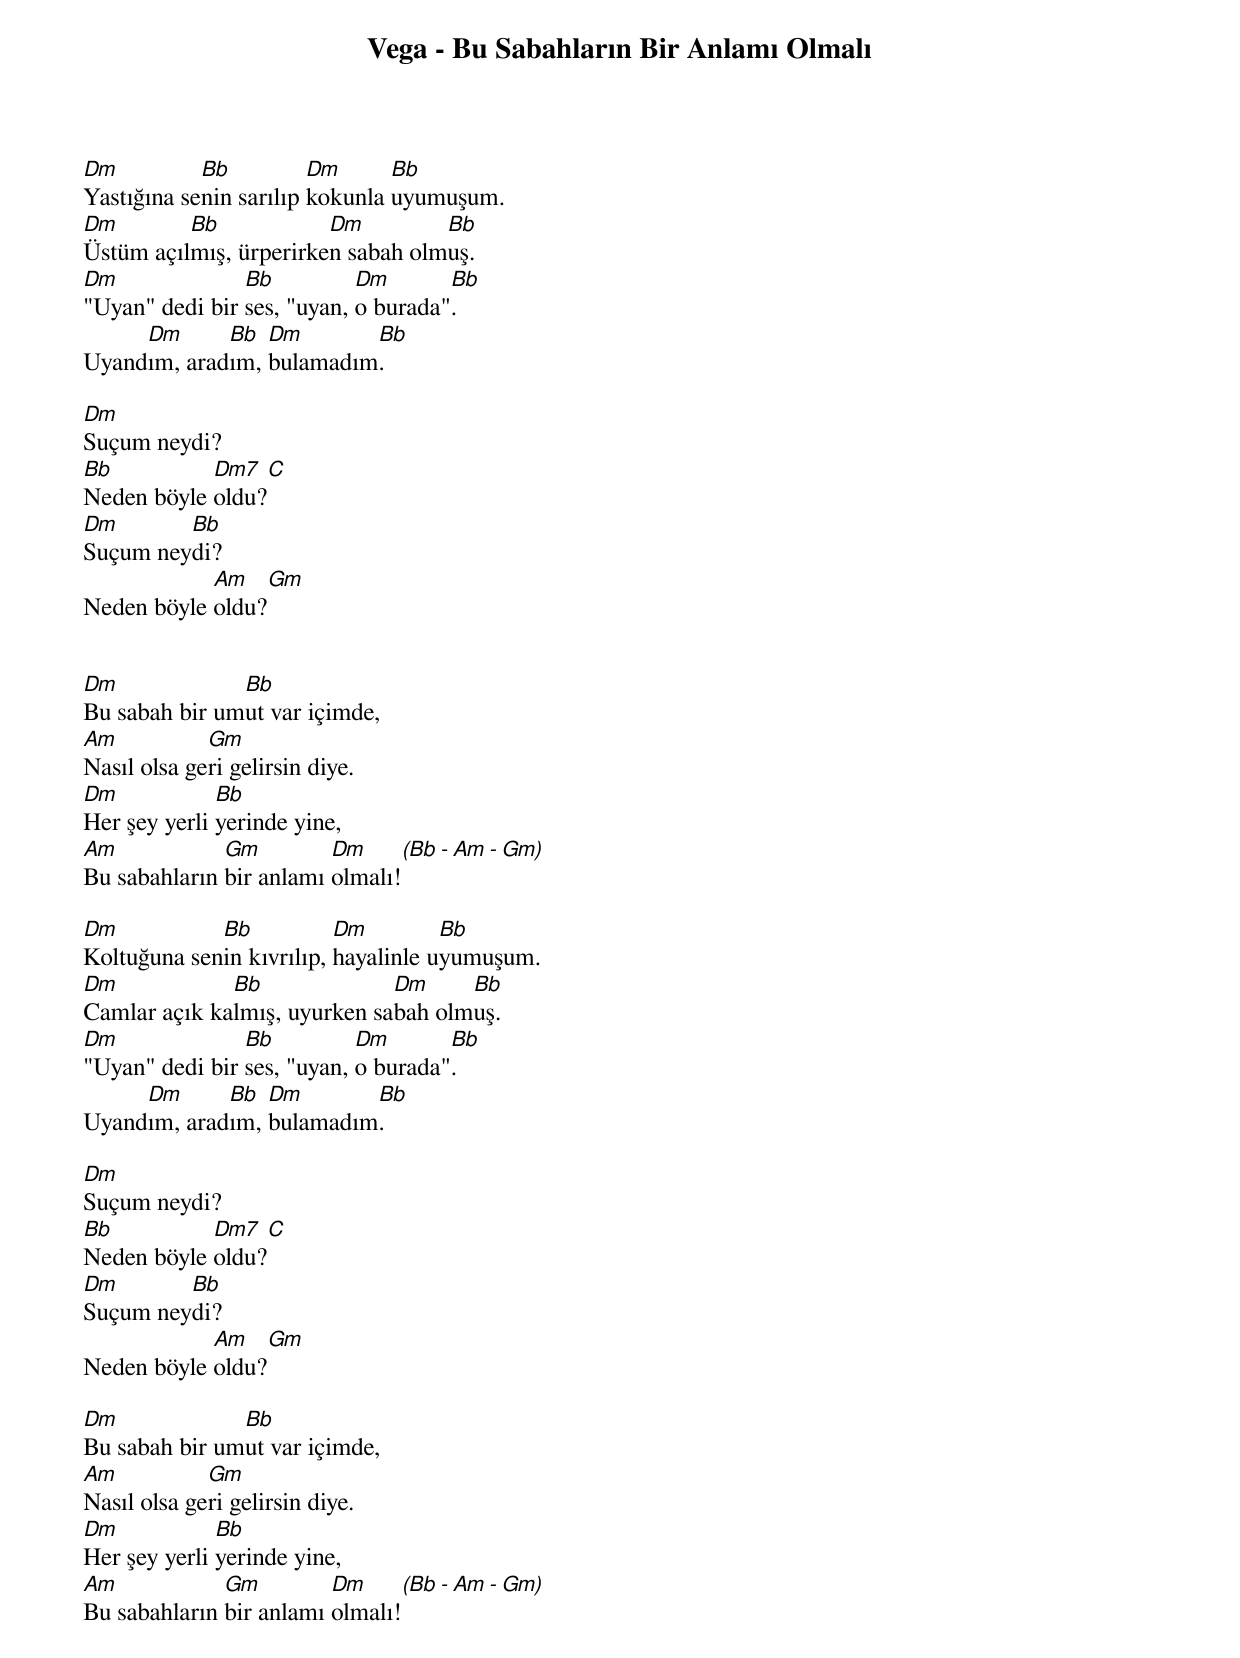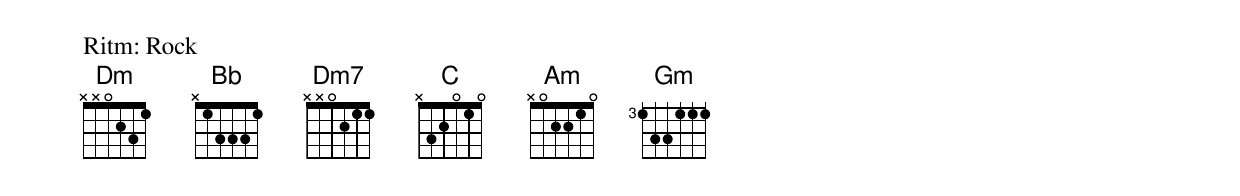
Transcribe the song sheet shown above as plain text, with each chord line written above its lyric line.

Vega - Bu Sabahların Bir Anlamı Olmalı

Dm          Bb          Dm      Bb
Yastığına senin sarılıp kokunla uyumuşum.
Dm        Bb            Dm         Bb
Üstüm açılmış, ürperirken sabah olmuş.
Dm              Bb          Dm       Bb
"Uyan" dedi bir ses, "uyan, o burada".
     Dm      Bb  Dm       Bb
Uyandım, aradım, bulamadım.

Dm
Suçum neydi?
Bb          Dm7  C
Neden böyle oldu?
Dm       Bb
Suçum neydi?
            Am         Gm
Neden böyle oldu?


Dm             Bb
Bu sabah bir umut var içimde,
Am           Gm
Nasıl olsa geri gelirsin diye.
Dm            Bb
Her şey yerli yerinde yine,
Am            Gm         Dm        (Bb - Am - Gm)
Bu sabahların bir anlamı olmalı!

Dm           Bb           Dm         Bb
Koltuğuna senin kıvrılıp, hayalinle uyumuşum.
Dm            Bb              Dm     Bb
Camlar açık kalmış, uyurken sabah olmuş.
Dm              Bb          Dm       Bb
"Uyan" dedi bir ses, "uyan, o burada".
     Dm      Bb  Dm       Bb
Uyandım, aradım, bulamadım.

Dm
Suçum neydi?
Bb          Dm7  C
Neden böyle oldu?
Dm       Bb
Suçum neydi?
            Am         Gm
Neden böyle oldu?

Dm             Bb
Bu sabah bir umut var içimde,
Am           Gm
Nasıl olsa geri gelirsin diye.
Dm            Bb
Her şey yerli yerinde yine,
Am            Gm         Dm        (Bb - Am - Gm)
Bu sabahların bir anlamı olmalı!

Ritm: Rock
